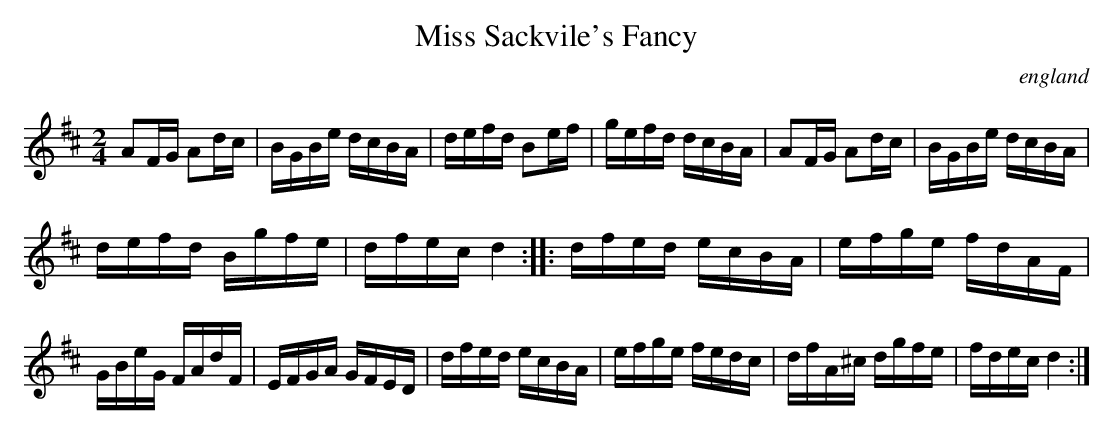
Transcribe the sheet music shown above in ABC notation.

X:1
T:Miss Sackvile's Fancy
O:england
M:2/4
K:D
A2FG A2dc| BGBe dcBA| defd B2ef| gefd dcBA|\
A2FG A2dc| BGBe dcBA|
defd Bgfe| dfec d4::\
dfed ecBA| efge fdAF|
GBeG FAdF| EFGA GFED|\
dfed ecBA| efge fedc| dfA^c dgfe| fdec d4:|
